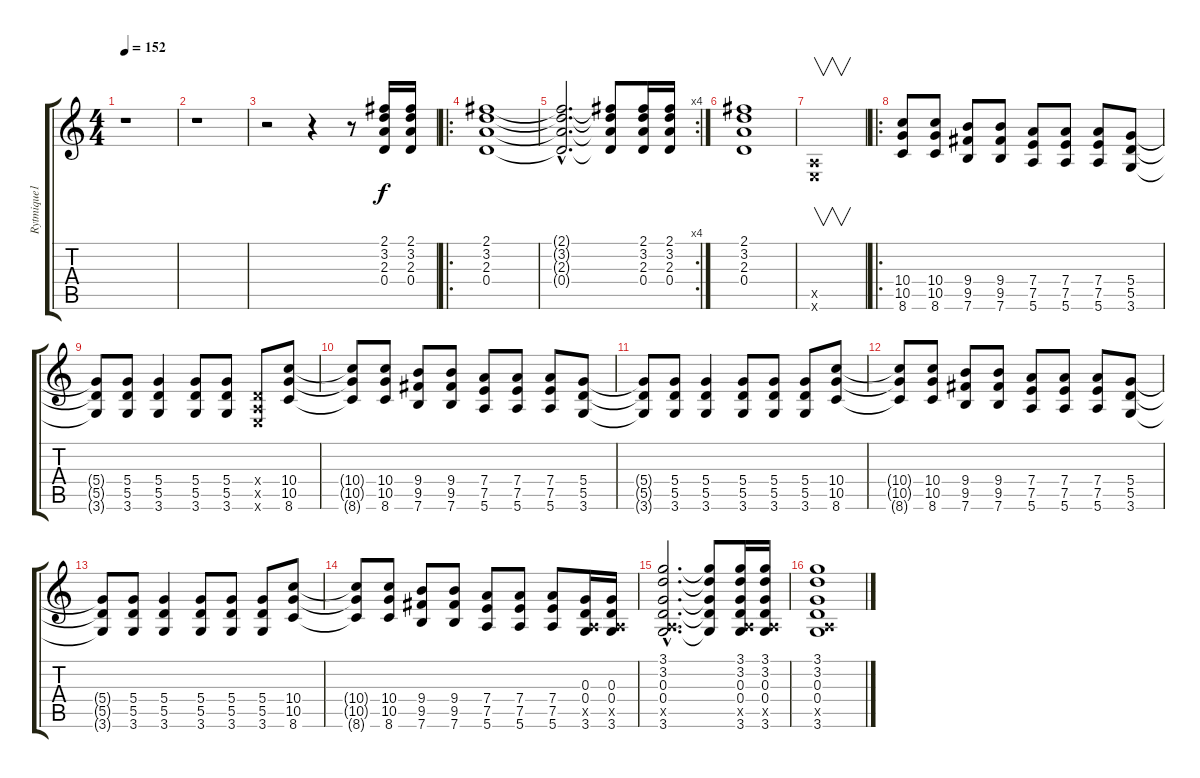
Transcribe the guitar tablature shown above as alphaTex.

\track ("Rytmique1" "Rytmique1") {instrument electricguitarclean}
\staff {score tabs}
\tuning (E4 B3 G3 D3 A2 E2) {hide}
\ts (4 4)
\tempo 152
\clef g2
\ks c
r.1{dy f instrument electricguitarclean} |
r.1 |
r.2 r.4 r.8 (2.1 3.2 2.3 0.4).16 (2.1 3.2 2.3 0.4).16 |
\ro
(2.1 3.2 2.3 0.4).1 |
\rc 4
(2.1{hac t} 3.2{hac t} 2.3{hac t} 0.4{hac t}).2{d} (2.1{t} 3.2{t} 2.3{t} 0.4{t}).8 (2.1 3.2 2.3 0.4).16 (2.1 3.2 2.3 0.4).16 |
(2.1 3.2 2.3 0.4).1 |
(0.5{x} 0.6{x}).1{v} |
\ro
(10.4 10.5 8.6).8 (10.4 10.5 8.6).8 (9.4 9.5 7.6).8 (9.4 9.5 7.6).8 (7.4 7.5 5.6).8 (7.4 7.5 5.6).8 (7.4 7.5 5.6).8 (5.4 5.5 3.6).8 |
(5.4{t} 5.5{t} 3.6{t}).8 (5.4 5.5 3.6).8 (5.4 5.5 3.6).4 (5.4 5.5 3.6).8 (5.4 5.5 3.6).8 (0.4{x} 0.5{x} 0.6{x}).8 (10.4 10.5 8.6).8 |
(10.4{t} 10.5{t} 8.6{t}).8 (10.4 10.5 8.6).8 (9.4 9.5 7.6).8 (9.4 9.5 7.6).8 (7.4 7.5 5.6).8 (7.4 7.5 5.6).8 (7.4 7.5 5.6).8 (5.4 5.5 3.6).8 |
(5.4{t} 5.5{t} 3.6{t}).8 (5.4 5.5 3.6).8 (5.4 5.5 3.6).4 (5.4 5.5 3.6).8 (5.4 5.5 3.6).8 (5.4 5.5 3.6).8 (10.4 10.5 8.6).8 |
(10.4{t} 10.5{t} 8.6{t}).8 (10.4 10.5 8.6).8 (9.4 9.5 7.6).8 (9.4 9.5 7.6).8 (7.4 7.5 5.6).8 (7.4 7.5 5.6).8 (7.4 7.5 5.6).8 (5.4 5.5 3.6).8 |
(5.4{t} 5.5{t} 3.6{t}).8 (5.4 5.5 3.6).8 (5.4 5.5 3.6).4 (5.4 5.5 3.6).8 (5.4 5.5 3.6).8 (5.4 5.5 3.6).8 (10.4 10.5 8.6).8 |
(10.4{t} 10.5{t} 8.6{t}).8 (10.4 10.5 8.6).8 (9.4 9.5 7.6).8 (9.4 9.5 7.6).8 (7.4 7.5 5.6).8 (7.4 7.5 5.6).8 (7.4 7.5 5.6).8 (0.3 0.4 0.5{x} 3.6).16 (0.3 0.4 0.5{x} 3.6).16 |
(3.1{hac} 3.2{hac} 0.3{hac} 0.4{hac} 0.5{hac x} 3.6{hac}).2{d} (3.1{t} 3.2{t} 0.3{t} 0.4{t} 3.6{t}).8 (3.1 3.2 0.3 0.4 0.5{x} 3.6).16 (3.1 3.2 0.3 0.4 0.5{x} 3.6).16 |
(3.1 3.2 0.3 0.4 0.5{x} 3.6).1
